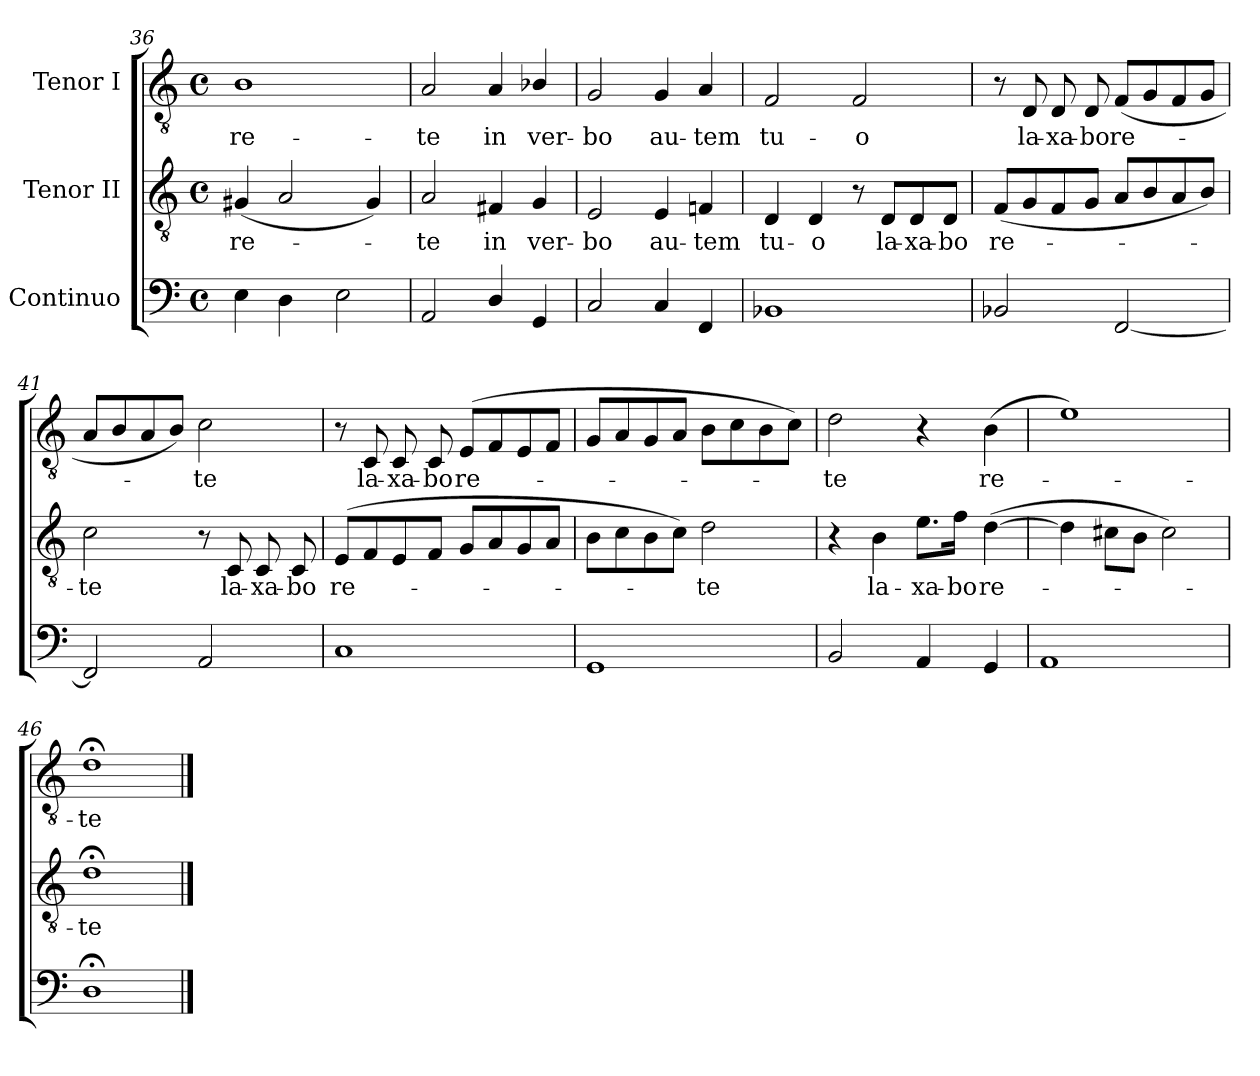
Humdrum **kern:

**kern	**kern	**text	**kern	**text
*part3	*part2	*part2	*part1	*part1
*staff3	*staff2	*staff2	*staff1	*staff1
*I"Continuo	*I"Tenor II	*	*I"Tenor I	*
*clefF4	*clefGv2	*	*clefGv2	*
*k[]	*k[]	*	*k[]	*
*C:	*C:	*	*C:	*
*M4/4	*M4/4	*	*M4/4	*
*met(c)	*met(c)	*	*met(c)	*
=36	=36	=36	=36	=36
*^	*	*	*	*
!	!	!	!LO:LY:b	!	!
!	!	!	!	!	!LO:LY:b
4E\	2ryy	(<4G#X/	re-	1B	re-
4D\	.	2A/	.	.	.
[>4E/yy	2E\	.	.	.	.
4E/yy]	.	4G#/)	.	.	.
*v	*v	*	*	*	*
=37	=37	=37	=37	=37
!	!	!LO:LY:b	!	!
!	!	!	!	!LO:LY:b
2AA/	2A/	-te	2A/	-te
!	!	!LO:LY:b	!	!
!	!	!	!	!LO:LY:b
4D/	4F#X/	in	4A/	in
!	!	!LO:LY:b	!	!
!	!	!	!	!LO:LY:b
4GG/	4G/	ver-	4B-X/	ver-
!!LO:LB:g=z
=38	=38	=38	=38	=38
!	!	!LO:LY:b	!	!
!	!	!	!	!LO:LY:b
2C/	2E/	-bo	2G/	-bo
!	!	!LO:LY:b	!	!
!	!	!	!	!LO:LY:b
4C/	4E/	au-	4G/	au-
!	!	!LO:LY:b	!	!
!	!	!	!	!LO:LY:b
4FF/	4Fni/	-tem	4A/	-tem
=39	=39	=39	=39	=39
!	!	!LO:LY:b	!	!
!	!	!	!	!LO:LY:b
1BB-X	4D/	tu-	2F/	tu-
!	!	!LO:LY:b	!	!
.	4D/	-o	.	.
!	!	!	!	!LO:LY:b
.	8r	.	2F/	-o
!	!	!LO:LY:b	!	!
.	8D/L	la-	.	.
!	!	!LO:LY:b	!	!
.	8D/	-xa-	.	.
!	!	!LO:LY:b	!	!
.	8D/J	-bo	.	.
=40	=40	=40	=40	=40
!	!	!LO:LY:b	!	!
2BB-X/	(<8F/L	re-	8r	.
!	!	!	!	!LO:LY:b
.	8G/	.	8D/	la-
!	!	!	!	!LO:LY:b
.	8F/	.	8D/	-xa-
!	!	!	!	!LO:LY:b
.	8G/J	.	8D/	-bo
!	!	!	!	!LO:LY:b
[2FF/	8A/L	.	(<8F/L	re-
.	8B/	.	8G/	.
.	8A/	.	8F/	.
.	8B/J)	.	8G/J	.
=41	=41	=41	=41	=41
!	!	!LO:LY:b	!	!
2FF/]	2c\	-te	8A/L	.
.	.	.	8B/	.
.	.	.	8A/	.
.	.	.	8B/J)	.
!	!	!	!	!LO:LY:b
2AA/	8r	.	2c\	-te
!	!	!LO:LY:b	!	!
.	8C/	la-	.	.
!	!	!LO:LY:b	!	!
.	8C/	-xa-	.	.
!	!	!LO:LY:b	!	!
.	8C/	-bo	.	.
!!LO:LB:g=z
=42	=42	=42	=42	=42
!	!	!LO:LY:b	!	!
1C	(>8E/L	re-	8r	.
!	!	!	!	!LO:LY:b
.	8F/	.	8C/	la-
!	!	!	!	!LO:LY:b
.	8E/	.	8C/	-xa-
!	!	!	!	!LO:LY:b
.	8F/J	.	8C/	-bo
!	!	!	!	!LO:LY:b
.	8G/L	.	(<8E/L	re-
.	8A/	.	8F/	.
.	8G/	.	8E/	.
.	8A/J	.	8F/J	.
=43	=43	=43	=43	=43
1GG	8B\L	.	8G/L	.
.	8c\	.	8A/	.
.	8B\	.	8G/	.
.	8c\J)	.	8A/J	.
!	!	!LO:LY:b	!	!
.	2d\	-te	8B\L	.
.	.	.	8c\	.
.	.	.	8B\	.
.	.	.	8c\J)	.
=44	=44	=44	=44	=44
!	!	!	!	!LO:LY:b
2BB/	4r	.	2d\	-te
!	!	!LO:LY:b	!	!
.	4B\	la-	.	.
!	!	!LO:LY:b	!	!
4AA/	8.e\L	-xa-	4r	.
!	!	!LO:LY:b	!	!
.	16f\Jk	-bo	.	.
!	!	!LO:LY:b	!	!
!	!	!	!	!LO:LY:b
4GG/	(>[4d\	re-	(>4B\	re-
=45	=45	=45	=45	=45
*^	*	*	*	*
[2AA/yy	1AA	4d\]	.	1e)	.
.	.	8c#X\L	.	.	.
.	.	8B\J	.	.	.
2AA/yy]	.	2c#\)	.	.	.
*v	*v	*	*	*	*
=46	=46	=46	=46	=46
!	!	!LO:LY:b	!	!
!	!	!	!	!LO:LY:b
1D;<	1d;<	-te	1d;<	-te
==	==	==	==	==
*-	*-	*-	*-	*-
